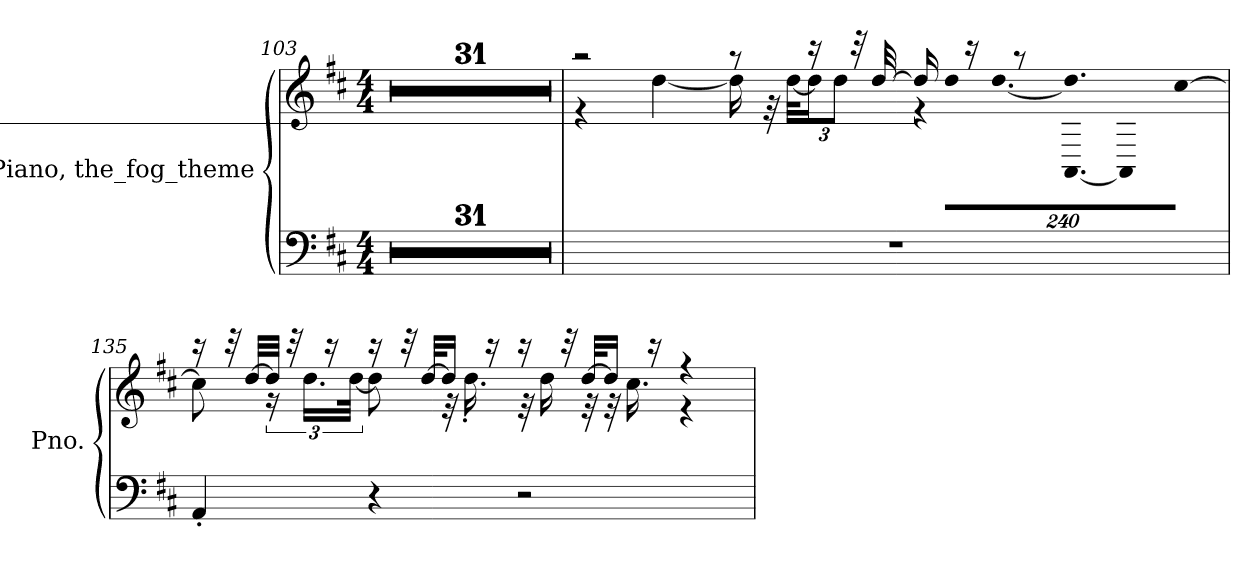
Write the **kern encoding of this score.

**kern	**kern
*part1	*part1
*staff2	*staff1
*I"Piano, the_fog_theme	*
*I'Pno.	*
!!LO:LB:g=z
*clefF4	*clefG2
*k[f#c#]	*k[f#c#]
*M4/4	*M4/4
=103	=103
1r	1r
=104	=104
1r	1r
=105	=105
1r	1r
=106	=106
1r	1r
=107	=107
1r	1r
=108	=108
1r	1r
=109	=109
1r	1r
=110	=110
1r	1r
=111	=111
1r	1r
=112	=112
1r	1r
=113	=113
1r	1r
=114	=114
1r	1r
=115	=115
1r	1r
=116	=116
1r	1r
=117	=117
1r	1r
=118	=118
1r	1r
=119	=119
1r	1r
!!LO:PB:g=z
=120	=120
1r	1r
=121	=121
1r	1r
=122	=122
1r	1r
=123	=123
1r	1r
=124	=124
1r	1r
=125	=125
1r	1r
=126	=126
1r	1r
=127	=127
1r	1r
=128	=128
1r	1r
=129	=129
1r	1r
=130	=130
1r	1r
=131	=131
1r	1r
=132	=132
1r	1r
=133	=133
1r	1r
!!LO:LB:g=z
=134	=134
*	*^
1r	2r	4r
.	.	[4dd\
.	8r	16dd\]
.	.	32r
.	.	[32dd\KLL
*	*	*Xbrackettup
.	16r	24dd\J]
.	.	12dd\J
.	32r	.
.	[32dd/	.
*	*	*brackettup
!	!	!LO:N:vis=32
.	16dd/]	640%23r
!	!	!LO:N:vis=16
.	.	1920%137dd\LL
.	16r	.
!	!	!LO:N:vis=32.
.	.	[1920%103dd\L
.	8r	.
!	!	!LO:N:vis=32.
.	.	[1920%103AA\ 1920%103dd\]
!	!	!LO:N:vis=256%9
.	.	960%17AA\L]
!	!	!LO:N:vis=256%9
.	.	[960%17cc#\JJJJ
!!LO:LB:g=z	!!
=135	=135	=135
4AA'/	16r	8cc#\]
.	32r	.
.	[32dd/LLL	.
.	32dd/JJJ]	24r
.	32r	.
.	.	24.dd\LL
.	16r	.
.	.	[48dd\JJk
4r	16r	8dd\]
.	32r	.
.	[32dd/KLL	.
.	16dd/JJ]	32r
.	.	16.dd'\
.	16r	.
2r	16r	32r
.	.	16dd\
.	32r	.
.	[32dd/KLL	32r
.	16dd/JJ]	32r
.	.	16.cc#\
.	16r	.
.	4r	4r
*	*v	*v
=	=
*-	*-
